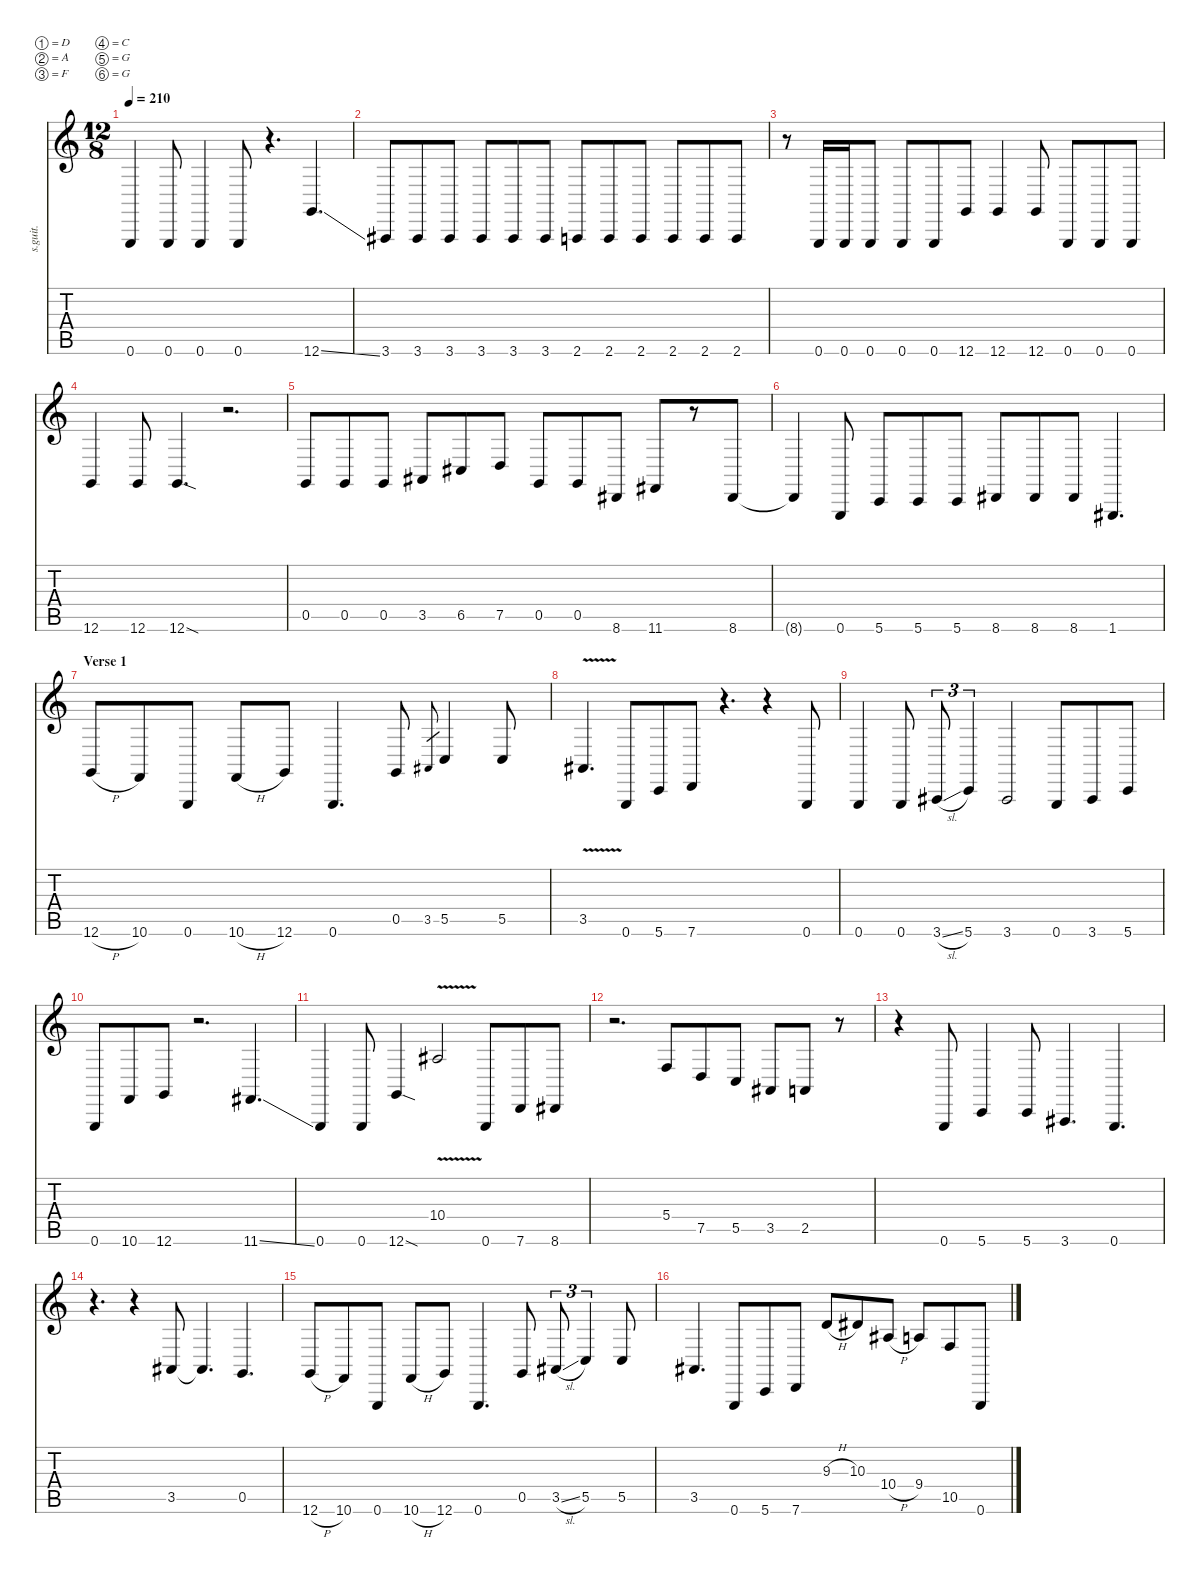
\defaultSystemsLayout 4
\hideDynamics
\bracketExtendMode nobrackets
\track ("Bass" "s.guit.") {instrument electricbasspick}
\staff {score tabs}
\tuning (D3 A2 F2 C2 G1 G0)
\ts (12 8)
\tempo 210
\clef g2
\ks c
0.6{t}.4{lyrics (0 "") lyrics (1 "") lyrics (2 "") lyrics (3 "") lyrics (4 "") dy f} 0.6.8{lyrics (0 "") lyrics (1 "") lyrics (2 "") lyrics (3 "") lyrics (4 "")} 0.6.4{lyrics (0 "") lyrics (1 "") lyrics (2 "") lyrics (3 "") lyrics (4 "")} 0.6.8{lyrics (0 "") lyrics (1 "") lyrics (2 "") lyrics (3 "") lyrics (4 "")} r.4{d} 12.6{ss}.4{d lyrics (0 "") lyrics (1 "") lyrics (2 "") lyrics (3 "") lyrics (4 "")} |
3.6{acc #}.8{lyrics (0 "") lyrics (1 "") lyrics (2 "") lyrics (3 "") lyrics (4 "")} 3.6{acc #}.8{lyrics (0 "") lyrics (1 "") lyrics (2 "") lyrics (3 "") lyrics (4 "")} 3.6{acc #}.8{lyrics (0 "") lyrics (1 "") lyrics (2 "") lyrics (3 "") lyrics (4 "")} 3.6{acc #}.8{lyrics (0 "") lyrics (1 "") lyrics (2 "") lyrics (3 "") lyrics (4 "")} 3.6{acc #}.8{lyrics (0 "") lyrics (1 "") lyrics (2 "") lyrics (3 "") lyrics (4 "")} 3.6{acc #}.8{lyrics (0 "") lyrics (1 "") lyrics (2 "") lyrics (3 "") lyrics (4 "")} 2.6.8{lyrics (0 "") lyrics (1 "") lyrics (2 "") lyrics (3 "") lyrics (4 "")} 2.6.8{lyrics (0 "") lyrics (1 "") lyrics (2 "") lyrics (3 "") lyrics (4 "")} 2.6.8{lyrics (0 "") lyrics (1 "") lyrics (2 "") lyrics (3 "") lyrics (4 "")} 2.6.8{lyrics (0 "") lyrics (1 "") lyrics (2 "") lyrics (3 "") lyrics (4 "")} 2.6.8{lyrics (0 "") lyrics (1 "") lyrics (2 "") lyrics (3 "") lyrics (4 "")} 2.6.8{lyrics (0 "") lyrics (1 "") lyrics (2 "") lyrics (3 "") lyrics (4 "")} |
r.8 0.6.16{lyrics (0 "") lyrics (1 "") lyrics (2 "") lyrics (3 "") lyrics (4 "")} 0.6.16{lyrics (0 "") lyrics (1 "") lyrics (2 "") lyrics (3 "") lyrics (4 "")} 0.6.8{lyrics (0 "") lyrics (1 "") lyrics (2 "") lyrics (3 "") lyrics (4 "")} 0.6.8{lyrics (0 "") lyrics (1 "") lyrics (2 "") lyrics (3 "") lyrics (4 "")} 0.6.8{lyrics (0 "") lyrics (1 "") lyrics (2 "") lyrics (3 "") lyrics (4 "")} 12.6.8{lyrics (0 "") lyrics (1 "") lyrics (2 "") lyrics (3 "") lyrics (4 "")} 12.6.4{lyrics (0 "") lyrics (1 "") lyrics (2 "") lyrics (3 "") lyrics (4 "")} 12.6.8{lyrics (0 "") lyrics (1 "") lyrics (2 "") lyrics (3 "") lyrics (4 "")} 0.6.8{lyrics (0 "") lyrics (1 "") lyrics (2 "") lyrics (3 "") lyrics (4 "")} 0.6.8{lyrics (0 "") lyrics (1 "") lyrics (2 "") lyrics (3 "") lyrics (4 "")} 0.6.8{lyrics (0 "") lyrics (1 "") lyrics (2 "") lyrics (3 "") lyrics (4 "")} |
12.6.4{lyrics (0 "") lyrics (1 "") lyrics (2 "") lyrics (3 "") lyrics (4 "")} 12.6.8{lyrics (0 "") lyrics (1 "") lyrics (2 "") lyrics (3 "") lyrics (4 "")} 12.6{sod}.4{d lyrics (0 "") lyrics (1 "") lyrics (2 "") lyrics (3 "") lyrics (4 "")} r.2{d} |
0.5.8{lyrics (0 "") lyrics (1 "") lyrics (2 "") lyrics (3 "") lyrics (4 "")} 0.5.8{lyrics (0 "") lyrics (1 "") lyrics (2 "") lyrics (3 "") lyrics (4 "")} 0.5.8{lyrics (0 "") lyrics (1 "") lyrics (2 "") lyrics (3 "") lyrics (4 "")} 3.5{acc #}.8{lyrics (0 "") lyrics (1 "") lyrics (2 "") lyrics (3 "") lyrics (4 "")} 6.5{acc #}.8{lyrics (0 "") lyrics (1 "") lyrics (2 "") lyrics (3 "") lyrics (4 "")} 7.5.8{lyrics (0 "") lyrics (1 "") lyrics (2 "") lyrics (3 "") lyrics (4 "")} 0.5.8{lyrics (0 "") lyrics (1 "") lyrics (2 "") lyrics (3 "") lyrics (4 "")} 0.5.8{lyrics (0 "") lyrics (1 "") lyrics (2 "") lyrics (3 "") lyrics (4 "")} 8.6{acc #}.8{lyrics (0 "") lyrics (1 "") lyrics (2 "") lyrics (3 "") lyrics (4 "")} 11.6{acc #}.8{lyrics (0 "") lyrics (1 "") lyrics (2 "") lyrics (3 "") lyrics (4 "")} r.8 8.6{acc #}.8{lyrics (0 "") lyrics (1 "") lyrics (2 "") lyrics (3 "") lyrics (4 "")} |
8.6{t acc #}.4{lyrics (0 "") lyrics (1 "") lyrics (2 "") lyrics (3 "") lyrics (4 "")} 0.6.8{lyrics (0 "") lyrics (1 "") lyrics (2 "") lyrics (3 "") lyrics (4 "")} 5.6.8{lyrics (0 "") lyrics (1 "") lyrics (2 "") lyrics (3 "") lyrics (4 "")} 5.6.8{lyrics (0 "") lyrics (1 "") lyrics (2 "") lyrics (3 "") lyrics (4 "")} 5.6.8{lyrics (0 "") lyrics (1 "") lyrics (2 "") lyrics (3 "") lyrics (4 "")} 8.6{acc #}.8{lyrics (0 "") lyrics (1 "") lyrics (2 "") lyrics (3 "") lyrics (4 "")} 8.6{acc #}.8{lyrics (0 "") lyrics (1 "") lyrics (2 "") lyrics (3 "") lyrics (4 "")} 8.6{acc #}.8{lyrics (0 "") lyrics (1 "") lyrics (2 "") lyrics (3 "") lyrics (4 "")} 1.6{acc #}.4{d lyrics (0 "") lyrics (1 "") lyrics (2 "") lyrics (3 "") lyrics (4 "")} |
\section ("" "Verse 1")
12.6{h}.8{lyrics (0 "") lyrics (1 "") lyrics (2 "") lyrics (3 "") lyrics (4 "")} 10.6.8{lyrics (0 "") lyrics (1 "") lyrics (2 "") lyrics (3 "") lyrics (4 "")} 0.6.8{lyrics (0 "") lyrics (1 "") lyrics (2 "") lyrics (3 "") lyrics (4 "")} 10.6{h}.8{lyrics (0 "") lyrics (1 "") lyrics (2 "") lyrics (3 "") lyrics (4 "")} 12.6.8{lyrics (0 "") lyrics (1 "") lyrics (2 "") lyrics (3 "") lyrics (4 "")} 0.6.4{d lyrics (0 "") lyrics (1 "") lyrics (2 "") lyrics (3 "") lyrics (4 "")} 0.5.8{lyrics (0 "") lyrics (1 "") lyrics (2 "") lyrics (3 "") lyrics (4 "")} 3.5{acc #}.8{lyrics (0 "") lyrics (1 "") lyrics (2 "") lyrics (3 "") lyrics (4 "") gr dy mp} 5.5.4{lyrics (0 "") lyrics (1 "") lyrics (2 "") lyrics (3 "") lyrics (4 "") dy f} 5.5.8{lyrics (0 "") lyrics (1 "") lyrics (2 "") lyrics (3 "") lyrics (4 "")} |
3.5{v acc #}.4{d lyrics (0 "") lyrics (1 "") lyrics (2 "") lyrics (3 "") lyrics (4 "")} 0.6.8{lyrics (0 "") lyrics (1 "") lyrics (2 "") lyrics (3 "") lyrics (4 "")} 5.6.8{lyrics (0 "") lyrics (1 "") lyrics (2 "") lyrics (3 "") lyrics (4 "")} 7.6.8{lyrics (0 "") lyrics (1 "") lyrics (2 "") lyrics (3 "") lyrics (4 "")} r.4{d} r.4 0.6.8{lyrics (0 "") lyrics (1 "") lyrics (2 "") lyrics (3 "") lyrics (4 "")} |
0.6.4{lyrics (0 "") lyrics (1 "") lyrics (2 "") lyrics (3 "") lyrics (4 "")} 0.6.8{lyrics (0 "") lyrics (1 "") lyrics (2 "") lyrics (3 "") lyrics (4 "")} 3.6{sl acc #}.8{tu (3 2) lyrics (0 "") lyrics (1 "") lyrics (2 "") lyrics (3 "") lyrics (4 "") dy mp} 5.6.4{tu (3 2) lyrics (0 "") lyrics (1 "") lyrics (2 "") lyrics (3 "") lyrics (4 "") dy f} 3.6{acc #}.2{lyrics (0 "") lyrics (1 "") lyrics (2 "") lyrics (3 "") lyrics (4 "")} 0.6.8{lyrics (0 "") lyrics (1 "") lyrics (2 "") lyrics (3 "") lyrics (4 "")} 3.6{acc #}.8{lyrics (0 "") lyrics (1 "") lyrics (2 "") lyrics (3 "") lyrics (4 "")} 5.6.8{lyrics (0 "") lyrics (1 "") lyrics (2 "") lyrics (3 "") lyrics (4 "")} |
0.6.8{lyrics (0 "") lyrics (1 "") lyrics (2 "") lyrics (3 "") lyrics (4 "")} 10.6.8{lyrics (0 "") lyrics (1 "") lyrics (2 "") lyrics (3 "") lyrics (4 "")} 12.6.8{lyrics (0 "") lyrics (1 "") lyrics (2 "") lyrics (3 "") lyrics (4 "")} r.2{d} 11.6{ss acc #}.4{d lyrics (0 "") lyrics (1 "") lyrics (2 "") lyrics (3 "") lyrics (4 "")} |
0.6.4{lyrics (0 "") lyrics (1 "") lyrics (2 "") lyrics (3 "") lyrics (4 "")} 0.6.8{lyrics (0 "") lyrics (1 "") lyrics (2 "") lyrics (3 "") lyrics (4 "")} 12.6{sod}.4{lyrics (0 "") lyrics (1 "") lyrics (2 "") lyrics (3 "") lyrics (4 "")} 10.4{v acc #}.2{lyrics (0 "") lyrics (1 "") lyrics (2 "") lyrics (3 "") lyrics (4 "")} 0.6.8{lyrics (0 "") lyrics (1 "") lyrics (2 "") lyrics (3 "") lyrics (4 "")} 7.6.8{lyrics (0 "") lyrics (1 "") lyrics (2 "") lyrics (3 "") lyrics (4 "")} 8.6{acc #}.8{lyrics (0 "") lyrics (1 "") lyrics (2 "") lyrics (3 "") lyrics (4 "")} |
r.2{d} 5.4.8{lyrics (0 "") lyrics (1 "") lyrics (2 "") lyrics (3 "") lyrics (4 "")} 7.5.8{lyrics (0 "") lyrics (1 "") lyrics (2 "") lyrics (3 "") lyrics (4 "")} 5.5.8{lyrics (0 "") lyrics (1 "") lyrics (2 "") lyrics (3 "") lyrics (4 "")} 3.5{acc #}.8{lyrics (0 "") lyrics (1 "") lyrics (2 "") lyrics (3 "") lyrics (4 "")} 2.5.8{lyrics (0 "") lyrics (1 "") lyrics (2 "") lyrics (3 "") lyrics (4 "")} r.8 |
r.4 0.6.8{lyrics (0 "") lyrics (1 "") lyrics (2 "") lyrics (3 "") lyrics (4 "")} 5.6.4{lyrics (0 "") lyrics (1 "") lyrics (2 "") lyrics (3 "") lyrics (4 "")} 5.6.8{lyrics (0 "") lyrics (1 "") lyrics (2 "") lyrics (3 "") lyrics (4 "")} 3.6{acc #}.4{d lyrics (0 "") lyrics (1 "") lyrics (2 "") lyrics (3 "") lyrics (4 "")} 0.6.4{d lyrics (0 "") lyrics (1 "") lyrics (2 "") lyrics (3 "") lyrics (4 "")} |
r.4{d} r.4 3.5{acc #}.8{lyrics (0 "") lyrics (1 "") lyrics (2 "") lyrics (3 "") lyrics (4 "")} 3.5{t acc #}.4{d lyrics (0 "") lyrics (1 "") lyrics (2 "") lyrics (3 "") lyrics (4 "")} 0.5.4{d lyrics (0 "") lyrics (1 "") lyrics (2 "") lyrics (3 "") lyrics (4 "")} |
12.6{h}.8{lyrics (0 "") lyrics (1 "") lyrics (2 "") lyrics (3 "") lyrics (4 "")} 10.6.8{lyrics (0 "") lyrics (1 "") lyrics (2 "") lyrics (3 "") lyrics (4 "")} 0.6.8{lyrics (0 "") lyrics (1 "") lyrics (2 "") lyrics (3 "") lyrics (4 "")} 10.6{h}.8{lyrics (0 "") lyrics (1 "") lyrics (2 "") lyrics (3 "") lyrics (4 "")} 12.6.8{lyrics (0 "") lyrics (1 "") lyrics (2 "") lyrics (3 "") lyrics (4 "")} 0.6.4{d lyrics (0 "") lyrics (1 "") lyrics (2 "") lyrics (3 "") lyrics (4 "")} 0.5.8{lyrics (0 "") lyrics (1 "") lyrics (2 "") lyrics (3 "") lyrics (4 "")} 3.5{sl acc #}.8{tu (3 2) lyrics (0 "") lyrics (1 "") lyrics (2 "") lyrics (3 "") lyrics (4 "") dy mp} 5.5.4{tu (3 2) lyrics (0 "") lyrics (1 "") lyrics (2 "") lyrics (3 "") lyrics (4 "") dy f} 5.5.8{lyrics (0 "") lyrics (1 "") lyrics (2 "") lyrics (3 "") lyrics (4 "")} |
3.5{acc #}.4{d lyrics (0 "") lyrics (1 "") lyrics (2 "") lyrics (3 "") lyrics (4 "")} 0.6.8{lyrics (0 "") lyrics (1 "") lyrics (2 "") lyrics (3 "") lyrics (4 "")} 5.6.8{lyrics (0 "") lyrics (1 "") lyrics (2 "") lyrics (3 "") lyrics (4 "")} 7.6.8{lyrics (0 "") lyrics (1 "") lyrics (2 "") lyrics (3 "") lyrics (4 "")} 9.3{h}.8{lyrics (0 "") lyrics (1 "") lyrics (2 "") lyrics (3 "") lyrics (4 "")} 10.3{acc #}.8{lyrics (0 "") lyrics (1 "") lyrics (2 "") lyrics (3 "") lyrics (4 "")} 10.4{h acc #}.8{lyrics (0 "") lyrics (1 "") lyrics (2 "") lyrics (3 "") lyrics (4 "")} 9.4.8{lyrics (0 "") lyrics (1 "") lyrics (2 "") lyrics (3 "") lyrics (4 "")} 10.5.8{lyrics (0 "") lyrics (1 "") lyrics (2 "") lyrics (3 "") lyrics (4 "")} 0.6.8{lyrics (0 "") lyrics (1 "") lyrics (2 "") lyrics (3 "") lyrics (4 "")}
